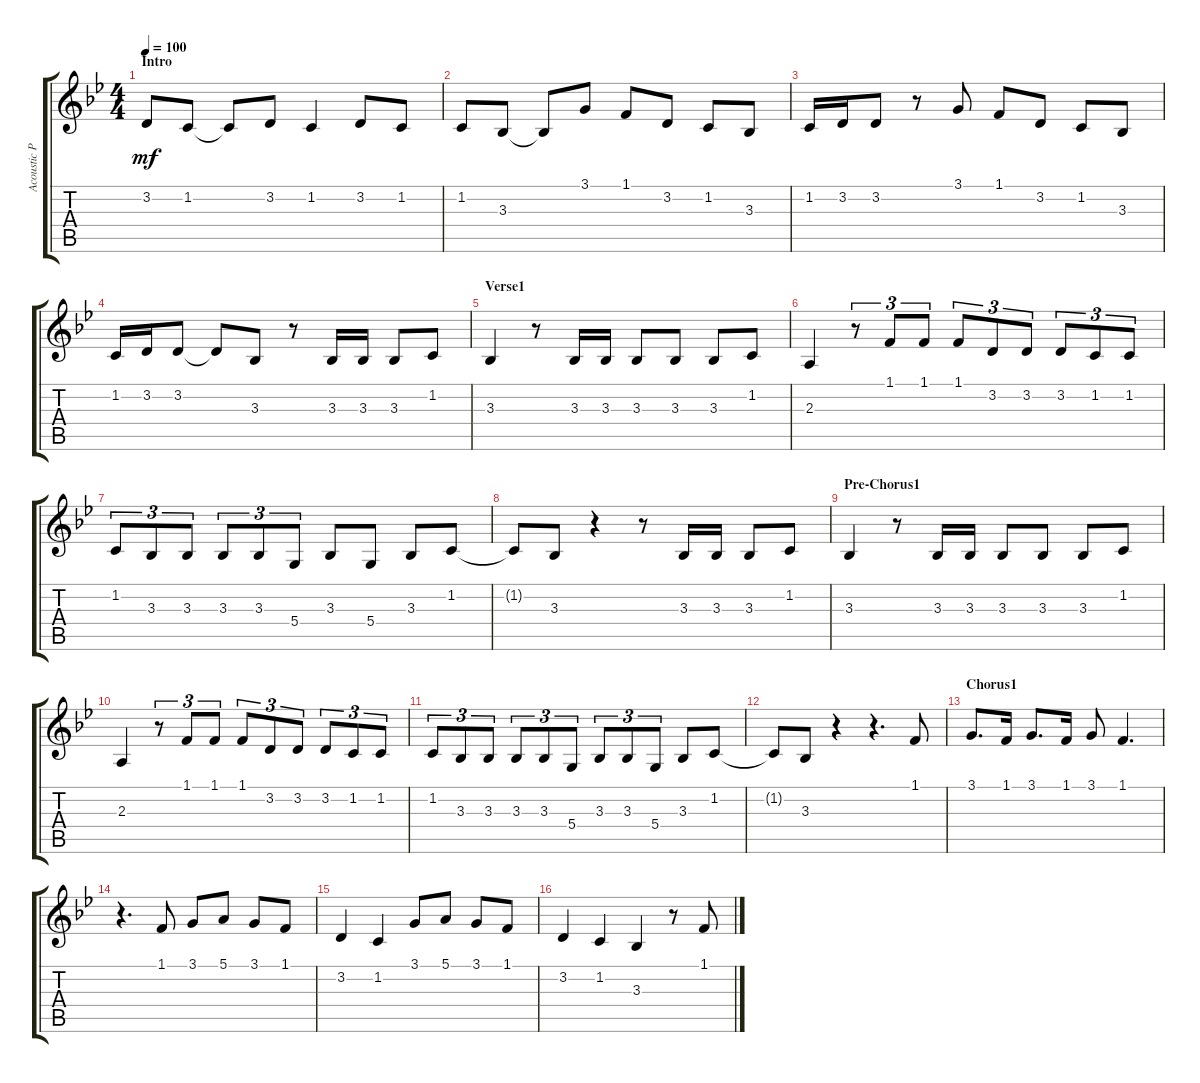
\track ("Acoustic Piano" "Acoustic P") {instrument acousticgrandpiano}
\staff {score tabs}
\tuning (E4 B3 G3 D3 A2 E2) {hide}
\ts (4 4)
\section ("" "Intro")
\tempo 100
\clef g2
\ks gminor
3.2.8{dy mf instrument acousticgrandpiano} 1.2.8 1.2{t}.8 3.2.8 1.2.4 3.2.8 1.2.8 |
1.2.8 3.3.8 3.3{t}.8 3.1.8 1.1.8 3.2.8 1.2.8 3.3.8 |
1.2.16 3.2.16 3.2.8 r.8 3.1.8 1.1.8 3.2.8 1.2.8 3.3.8 |
1.2.16 3.2.16 3.2.8 3.2{t}.8 3.3.8 r.8 3.3.16 3.3.16 3.3.8 1.2.8 |
\section ("" "Verse1")
3.3.4 r.8 3.3.16 3.3.16 3.3.8 3.3.8 3.3.8 1.2.8 |
2.3.4 r.8{tu (3 2)} 1.1.8{tu (3 2)} 1.1.8{tu (3 2)} 1.1.8{tu (3 2)} 3.2.8{tu (3 2)} 3.2.8{tu (3 2)} 3.2.8{tu (3 2)} 1.2.8{tu (3 2)} 1.2.8{tu (3 2)} |
1.2.8{tu (3 2)} 3.3.8{tu (3 2)} 3.3.8{tu (3 2)} 3.3.8{tu (3 2)} 3.3.8{tu (3 2)} 5.4.8{tu (3 2)} 3.3.8 5.4.8 3.3.8 1.2.8 |
1.2{t}.8 3.3.8 r.4 r.8 3.3.16 3.3.16 3.3.8 1.2.8 |
\section ("" "Pre-Chorus1")
3.3.4 r.8 3.3.16 3.3.16 3.3.8 3.3.8 3.3.8 1.2.8 |
2.3.4 r.8{tu (3 2)} 1.1.8{tu (3 2)} 1.1.8{tu (3 2)} 1.1.8{tu (3 2)} 3.2.8{tu (3 2)} 3.2.8{tu (3 2)} 3.2.8{tu (3 2)} 1.2.8{tu (3 2)} 1.2.8{tu (3 2)} |
1.2.8{tu (3 2)} 3.3.8{tu (3 2)} 3.3.8{tu (3 2)} 3.3.8{tu (3 2)} 3.3.8{tu (3 2)} 5.4.8{tu (3 2)} 3.3.8{tu (3 2)} 3.3.8{tu (3 2)} 5.4.8{tu (3 2)} 3.3.8 1.2.8 |
1.2{t}.8 3.3.8 r.4 r.4{d} 1.1.8 |
\section ("" "Chorus1")
3.1.8{d} 1.1.16 3.1.8{d} 1.1.16 3.1.8 1.1.4{d} |
r.4{d} 1.1.8 3.1.8 5.1.8 3.1.8 1.1.8 |
3.2.4 1.2.4 3.1.8 5.1.8 3.1.8 1.1.8 |
3.2.4 1.2.4 3.3.4 r.8 1.1.8
